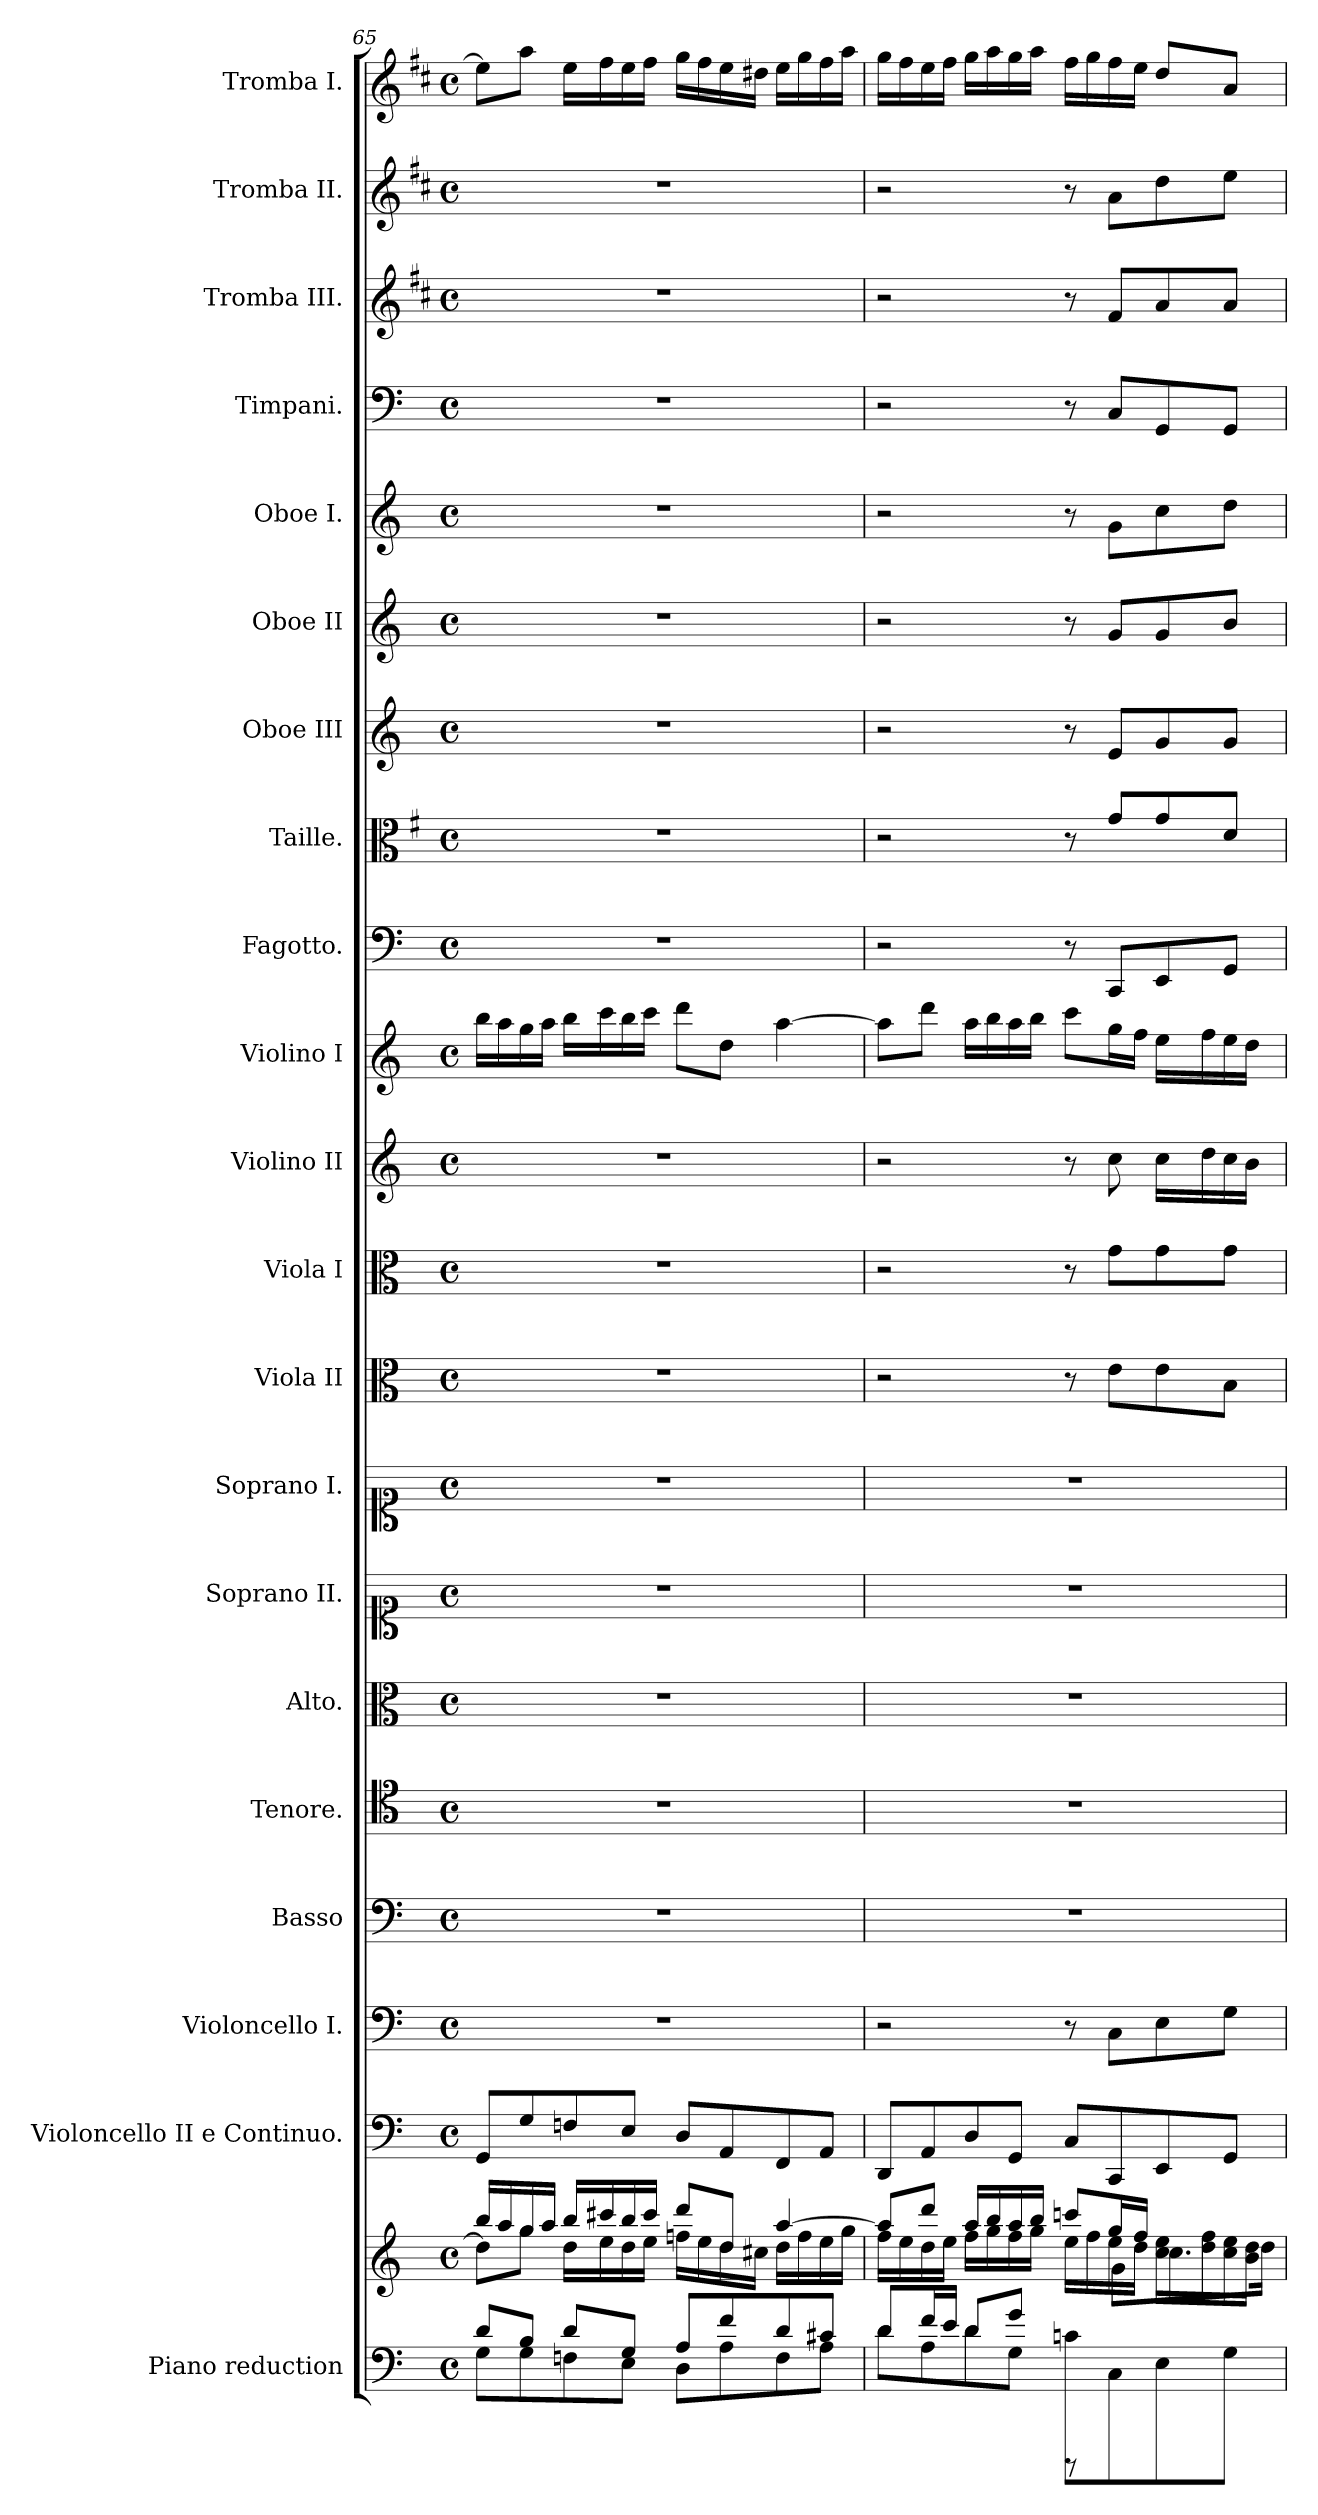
**kern	**kern	**kern	**kern	**kern	**kern	**kern	**kern	**kern	**kern	**kern	**kern	**kern	**kern	**kern	**kern	**kern	**kern	**kern	**kern	**kern	**kern
*part21	*part21	*part20	*part19	*part18	*part17	*part16	*part15	*part14	*part13	*part12	*part11	*part10	*part9	*part8	*part7	*part6	*part5	*part4	*part3	*part2	*part1
*staff22	*staff21	*staff20	*staff19	*staff18	*staff17	*staff16	*staff15	*staff14	*staff13	*staff12	*staff11	*staff10	*staff9	*staff8	*staff7	*staff6	*staff5	*staff4	*staff3	*staff2	*staff1
*I"Piano reduction	*	*I"Violoncello II e Continuo.	*I"Violoncello I.	*I"Basso	*I"Tenore.	*I"Alto.	*I"Soprano II.	*I"Soprano I.	*I"Viola II	*I"Viola I	*I"Violino II	*I"Violino I	*I"Fagotto.	*I"Taille.	*I"Oboe III	*I"Oboe II	*I"Oboe I.	*I"Timpani.	*I"Tromba III.	*I"Tromba II.	*I"Tromba I.
*I'Pno	*	*I'Vc	*I'Vc	*	*	*	*	*	*	*I'Vla	*	*I'Vln	*	*	*I'Ob	*I'Ob	*I'Ob	*I'Timp	*	*	*
*clefF4	*clefG2	*clefF4	*clefF4	*clefF4	*clefC4	*clefC3	*clefC1	*clefC1	*clefC3	*clefC3	*clefG2	*clefG2	*clefF4	*clefC3	*clefG2	*clefG2	*clefG2	*clefF4	*clefG2	*clefG2	*clefG2
*	*	*	*ITrd-7c-12	*	*	*	*	*	*	*	*	*	*	*ITrd4c7	*	*	*	*	*ITrd1c2	*ITrd1c2	*ITrd1c2
*k[]	*k[]	*k[]	*k[]	*k[]	*k[]	*k[]	*k[]	*k[]	*k[]	*k[]	*k[]	*k[]	*k[]	*k[]	*k[]	*k[]	*k[]	*k[]	*k[]	*k[]	*k[]
*M4/4	*M4/4	*M4/4	*M4/4	*M4/4	*M4/4	*M4/4	*M4/4	*M4/4	*M4/4	*M4/4	*M4/4	*M4/4	*M4/4	*M4/4	*M4/4	*M4/4	*M4/4	*M4/4	*M4/4	*M4/4	*M4/4
*met(c)	*met(c)	*met(c)	*met(c)	*met(c)	*met(c)	*met(c)	*met(c)	*met(c)	*met(c)	*met(c)	*met(c)	*met(c)	*met(c)	*met(c)	*met(c)	*met(c)	*met(c)	*met(c)	*met(c)	*met(c)	*met(c)
=65	=65	=65	=65	=65	=65	=65	=65	=65	=65	=65	=65	=65	=65	=65	=65	=65	=65	=65	=65	=65	=65
*^	*^	*	*	*	*	*	*	*	*	*	*	*	*	*	*	*	*	*	*	*	*
8d/L	8G\L	16bb/LL	8dd\L]	8GG/L	1r	1r	1r	1r	1r	1r	1r	1r	1r	16bb\LL	1r	1r	1r	1r	1r	1r	1r	1r	8dd\L]
.	.	16aa/	.	.	.	.	.	.	.	.	.	.	.	16aa\	.	.	.	.	.	.	.	.	.
8B/J	8G\	16gg/	8gg\J	8G/	.	.	.	.	.	.	.	.	.	16gg\	.	.	.	.	.	.	.	.	8gg\J
.	.	16aa/JJ	.	.	.	.	.	.	.	.	.	.	.	16aa\JJ	.	.	.	.	.	.	.	.	.
8d/L	8Fn\	16bb/LL	16dd\LL	8Fn/	.	.	.	.	.	.	.	.	.	16bb\LL	.	.	.	.	.	.	.	.	16dd\LL
.	.	16ccc#X/	16ee\	.	.	.	.	.	.	.	.	.	.	16ccc\	.	.	.	.	.	.	.	.	16ee\
8G/J	8E\J	16bb/	16dd\	8E/J	.	.	.	.	.	.	.	.	.	16bb\	.	.	.	.	.	.	.	.	16dd\
.	.	16ccc#/JJ	16ee\JJ	.	.	.	.	.	.	.	.	.	.	16ccc\JJ	.	.	.	.	.	.	.	.	16ee\JJ
8A/L	8D\L	8ddd/L	16ffn\LL	8D/L	.	.	.	.	.	.	.	.	.	8ddd\L	.	.	.	.	.	.	.	.	16ff\LL
.	.	.	16ee\	.	.	.	.	.	.	.	.	.	.	.	.	.	.	.	.	.	.	.	16ee\
8f/	8A\	8dd/J	16dd\	8AA/	.	.	.	.	.	.	.	.	.	8dd\J	.	.	.	.	.	.	.	.	16dd\
.	.	.	16cc#X\JJ	.	.	.	.	.	.	.	.	.	.	.	.	.	.	.	.	.	.	.	16cc#X\JJ
8d/	8F\	[4aa/	16dd\LL	8FF/	.	.	.	.	.	.	.	.	.	[4aa\	.	.	.	.	.	.	.	.	16dd\LL
.	.	.	16ff\	.	.	.	.	.	.	.	.	.	.	.	.	.	.	.	.	.	.	.	16ff\
8c#X/J	8A\J	.	16ee\	8AA/J	.	.	.	.	.	.	.	.	.	.	.	.	.	.	.	.	.	.	16ee\
.	.	.	16gg\JJ	.	.	.	.	.	.	.	.	.	.	.	.	.	.	.	.	.	.	.	16gg\JJ
!!LO:PB:g=z
=66	=66	=66	=66	=66	=66	=66	=66	=66	=66	=66	=66	=66	=66	=66	=66	=66	=66	=66	=66	=66	=66	=66	=66
*	*	*	*^	*	*	*	*	*	*	*	*	*	*	*	*	*	*	*	*	*	*	*	*
8d/L	8d\L	8aa/L]	16ff\LL	8ryy	8DD/L	2r	1r	1r	1r	1r	1r	2r	2r	2r	8aa\L]	2r	2r	2r	2r	2r	2r	2r	2r	16ff\LL
.	.	.	16ee\	.	.	.	.	.	.	.	.	.	.	.	.	.	.	.	.	.	.	.	.	16ee\
*	*	*	*v	*v	*	*	*	*	*	*	*	*	*	*	*	*	*	*	*	*	*	*	*	*
16f/L	8A\	8ddd/J	16dd\	8AA/	.	.	.	.	.	.	.	.	.	8ddd\J	.	.	.	.	.	.	.	.	16dd\
16e/JJ	.	.	16ee\JJ	.	.	.	.	.	.	.	.	.	.	.	.	.	.	.	.	.	.	.	16ee\JJ
8d/L	8d\	16aa/LL	16ff\LL	8D/	.	.	.	.	.	.	.	.	.	16aa\LL	.	.	.	.	.	.	.	.	16ff\LL
.	.	16bb/	16gg\	.	.	.	.	.	.	.	.	.	.	16bb\	.	.	.	.	.	.	.	.	16gg\
8g/J	8G\J	16aa/	16ff\	8GG/J	.	.	.	.	.	.	.	.	.	16aa\	.	.	.	.	.	.	.	.	16ff\
.	.	16bb/JJ	16gg\JJ	.	.	.	.	.	.	.	.	.	.	16bb\JJ	.	.	.	.	.	.	.	.	16gg\JJ
8rGGGG	8cn\L	8cccn/L	16ee\LL	8C/L	8r	.	.	.	.	.	8r	8r	8r	8ccc\L	8r	8r	8r	8r	8r	8r	8r	8r	16ee\LL
.	.	.	16ff\	.	.	.	.	.	.	.	.	.	.	.	.	.	.	.	.	.	.	.	16ff\
*	*	*	*^	*	*	*	*	*	*	*	*	*	*	*	*	*	*	*	*	*	*	*	*
4.ryy	8C\	16gg/L	16ee\	8g\L	8CC/	8c\L	.	.	.	.	.	8e\L	8g\L	8cc\	16gg\L	8CC/L	8c/L	8e/L	8g/L	8g\L	8C/L	8e/L	8g\L	16ee\
.	.	16ff/JJ	16dd\JJ	.	.	.	.	.	.	.	.	.	.	.	16ff\JJ	.	.	.	.	.	.	.	.	16dd\JJ
.	8E\	16cc\ 16ee\LL	4ryy	8.cc\	8EE/	8e\	.	.	.	.	.	8e\	8g\	16cc\LL	16ee\LL	8EE/	8c/	8g/	8g/	8cc\	8GG/	8g/	8cc\	8cc/L
.	.	16dd\ 16ff\	.	.	.	.	.	.	.	.	.	.	.	16dd\	16ff\	.	.	.	.	.	.	.	.	.
.	8G\J	16cc\ 16ee\	.	.	8GG/J	8g\J	.	.	.	.	.	8B\J	8g\J	16cc\	16ee\	8GG/J	8G/J	8g/J	8b/J	8dd\J	8GG/J	8g/J	8dd\J	8g/J
.	.	16b\ 16dd\JJ	.	16dd\Jk	.	.	.	.	.	.	.	.	.	16b\JJ	16dd\JJ	.	.	.	.	.	.	.	.	.
*v	*v	*	*	*	*	*	*	*	*	*	*	*	*	*	*	*	*	*	*	*	*	*	*	*
*	*v	*v	*v	*	*	*	*	*	*	*	*	*	*	*	*	*	*	*	*	*	*	*	*
=	=	=	=	=	=	=	=	=	=	=	=	=	=	=	=	=	=	=	=	=	=
*-	*-	*-	*-	*-	*-	*-	*-	*-	*-	*-	*-	*-	*-	*-	*-	*-	*-	*-	*-	*-	*-
